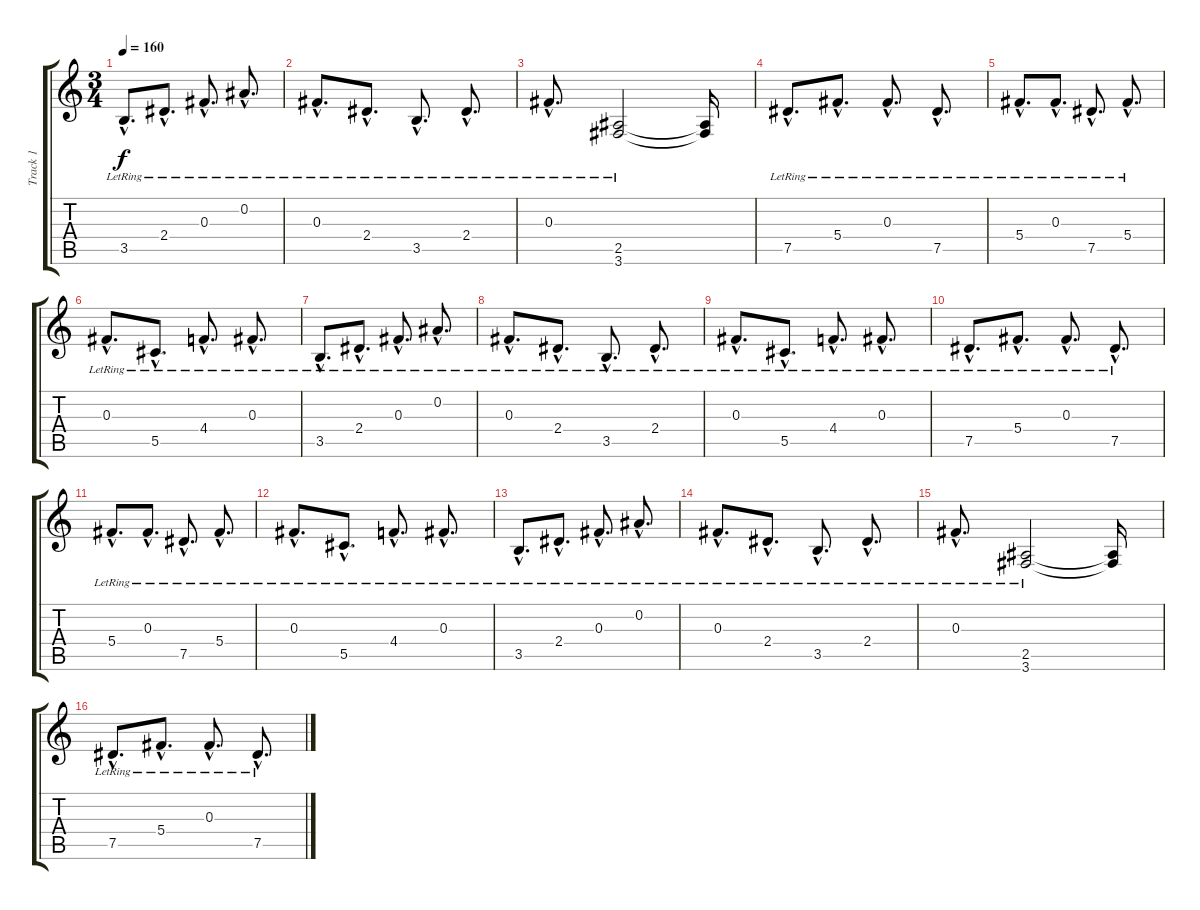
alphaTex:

\track ("Track 1" "Track 1") {instrument acousticguitarsteel}
\staff {score tabs}
\tuning (Eb4 Bb3 Gb3 Db3 Ab2 Eb2) {hide}
\ts (3 4)
\tempo 160
\clef g2
\ks c
3.5{hac lr}.8{d dy f} 2.4{hac lr}.8{d} 0.3{hac lr}.8{d} 0.2{hac lr}.8{d} |
0.3{hac lr}.8{d} 2.4{hac lr}.8{d} 3.5{hac lr}.8{d} 2.4{hac lr}.8{d} |
0.3{hac lr}.8{d} (2.5{lr} 3.6{lr}).2 (2.5{t} 3.6{t}).16 |
7.5{hac lr}.8{d} 5.4{hac lr}.8{d} 0.3{hac lr}.8{d} 7.5{hac lr}.8{d} |
5.4{hac lr}.8{d} 0.3{hac lr}.8{d} 7.5{hac lr}.8{d} 5.4{hac lr}.8{d} |
0.3{hac lr}.8{d} 5.5{hac lr}.8{d} 4.4{hac lr}.8{d} 0.3{hac lr}.8{d} |
3.5{hac lr}.8{d} 2.4{hac lr}.8{d} 0.3{hac lr}.8{d} 0.2{hac lr}.8{d} |
0.3{hac lr}.8{d} 2.4{hac lr}.8{d} 3.5{hac lr}.8{d} 2.4{hac lr}.8{d} |
0.3{hac lr}.8{d} 5.5{hac lr}.8{d} 4.4{hac lr}.8{d} 0.3{hac lr}.8{d} |
7.5{hac lr}.8{d} 5.4{hac lr}.8{d} 0.3{hac lr}.8{d} 7.5{hac lr}.8{d} |
5.4{hac lr}.8{d} 0.3{hac lr}.8{d} 7.5{hac lr}.8{d} 5.4{hac lr}.8{d} |
0.3{hac lr}.8{d} 5.5{hac lr}.8{d} 4.4{hac lr}.8{d} 0.3{hac lr}.8{d} |
3.5{hac lr}.8{d} 2.4{hac lr}.8{d} 0.3{hac lr}.8{d} 0.2{hac lr}.8{d} |
0.3{hac lr}.8{d} 2.4{hac lr}.8{d} 3.5{hac lr}.8{d} 2.4{hac lr}.8{d} |
0.3{hac lr}.8{d} (2.5{lr} 3.6{lr}).2 (2.5{t} 3.6{t}).16 |
7.5{hac lr}.8{d} 5.4{hac lr}.8{d} 0.3{hac lr}.8{d} 7.5{hac lr}.8{d}
